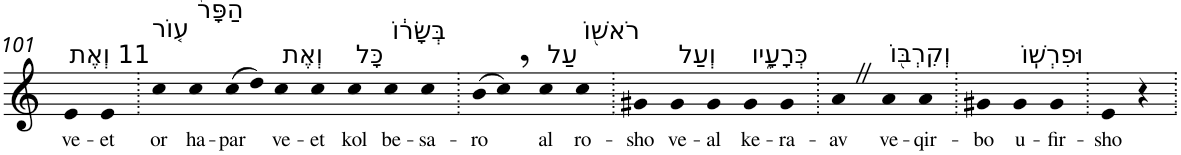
**kern	**text
*part1	*part1
*staff1	*staff1
*I"Piano	*
*I'Pno	*
!!LO:PB:g=z
*clefG2	*
*k[]	*
=101	=101
!LO:TX:a:t=11 וְאֶת	!
!	!LO:LY:b
4e	ve-
!	!LO:LY:b
4e	-et
=102.	=102.
!LO:TX:a:t=ע֤וֹר	!
!	!LO:LY:b
4cc	or
!LO:TX:a:t=הַפָּר֙	!
!	!LO:LY:b
4cc	ha-
!	!LO:LY:b
(>8cc	-par
8dd)	.
!LO:TX:a:t=וְאֶת	!
!	!LO:LY:b
4cc	ve-
!	!LO:LY:b
4cc	-et
!LO:TX:a:t=כָּל	!
!	!LO:LY:b
4cc	kol
!LO:TX:a:t=בְּשָׂר֔וֹ	!
!	!LO:LY:b
4cc	be-
!	!LO:LY:b
4cc	-sa-
=103.	=103.
!	!LO:LY:b
(>8b	-ro
8cc,)	.
!LO:TX:a:t=עַל	!
!	!LO:LY:b
4cc	al
!LO:TX:a:t=רֹאשׁ֖וֹ	!
!	!LO:LY:b
4cc	ro-
=104.	=104.
!	!LO:LY:b
4g#X	-sho
!LO:TX:a:t=וְעַל	!
!	!LO:LY:b
4g#	ve-
!	!LO:LY:b
4g#	-al
!LO:TX:a:t=כְּרָעָ֑יו	!
!	!LO:LY:b
4g#	ke-
!	!LO:LY:b
4g#	-ra-
=105.	=105.
!	!LO:LY:b
4aZ	-av
!LO:TX:a:t=וְקִרְבּ֖וֹ	!
!	!LO:LY:b
4a	ve-
!	!LO:LY:b
4a	-qir-
=106.	=106.
!	!LO:LY:b
4g#X	-bo
!LO:TX:a:t=וּפִרְשֽׁוֹ	!
!	!LO:LY:b
4g#	u-
!	!LO:LY:b
4g#	-fir-
=107.	=107.
!	!LO:LY:b
4e	-sho
4r	.
=.	=.
*-	*-
